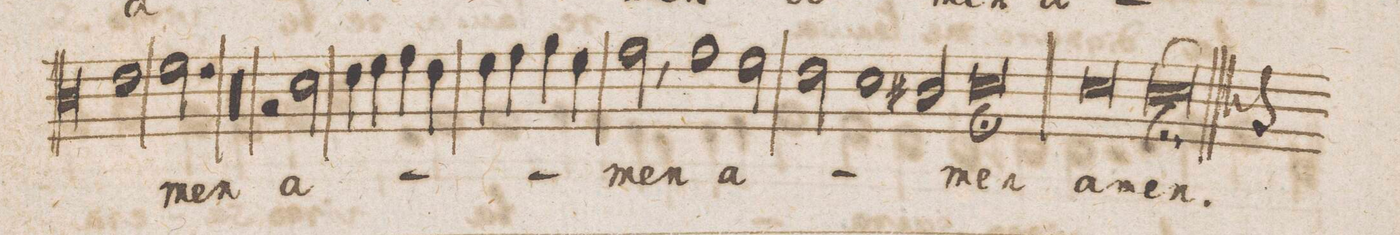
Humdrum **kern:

**kern	**text
*I"Alto	*
*clefC3	*
*k[]	*
*met(C|)	*
*M2/1	*
1e	.
=72-	=72-
2f\	-men
2r	.
00r	.
=73-	=73-
=74-	=74-
2r	.
2d\	a-
=75-	=75-
4e\	.
4f\	.
4g\	.
4e\	.
4f\	.
4g\	.
4a\	.
4f\	.
=76-	=76-
2g,<\	-men
1g	a-
2f\	.
=77-	=77-
2e\	.
1d	.
2c#X/	.
=78-	=78-
0d;<	-men
=79-	=79-
0d	a-
=80-	=80-
0d;;	-men.
==	==
*-	*-
